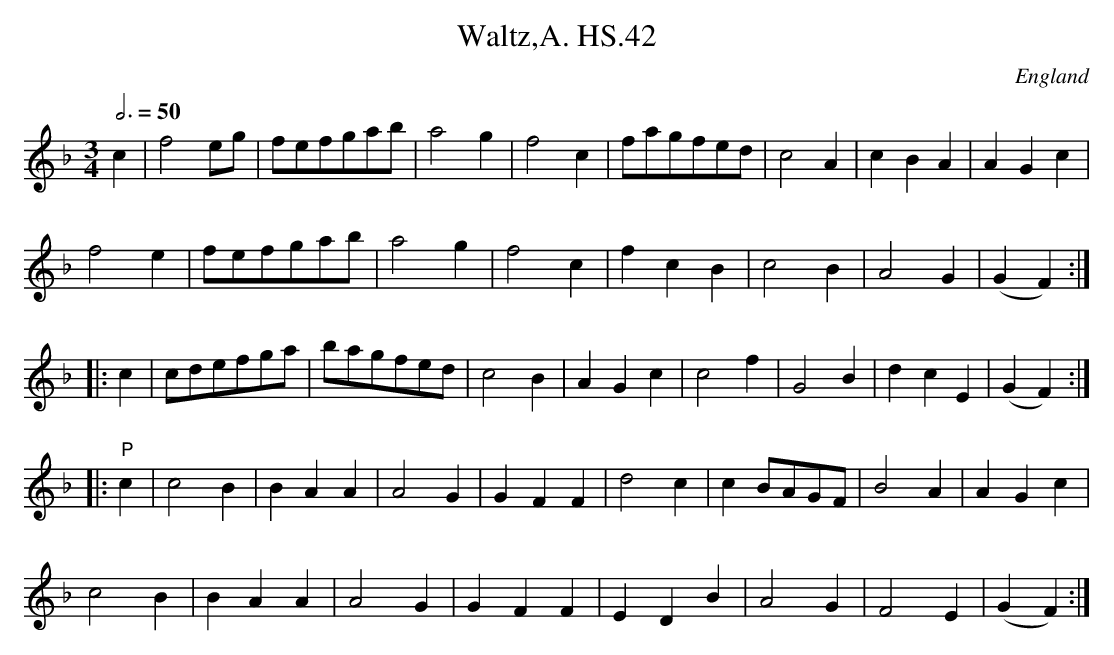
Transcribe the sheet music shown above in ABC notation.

X:1
T:Waltz,A. HS.42
M:3/4
L:1/4
Q:3/4=50
O:England
K:F major
c|f2e/g/|f/e/f/g/a/b/|a2g|f2c|f/a/g/f/e/d/|c2A|cBA|AGc|!
f2e|f/e/f/g/a/b/|a2g|f2c|fcB|c2B|A2G|(GF):|!
|:c|c/d/e/f/g/a/|b/a/g/f/e/d/|c2B|AGc|c2f|G2B|dcE|(GF):|!
|:"P"c|c2B|BAA|A2G|GFF|d2c|cB/A/G/F/|B2A|AGc|!
c2B|BAA|A2G|GFF|EDB|A2G|F2E|(GF):|
